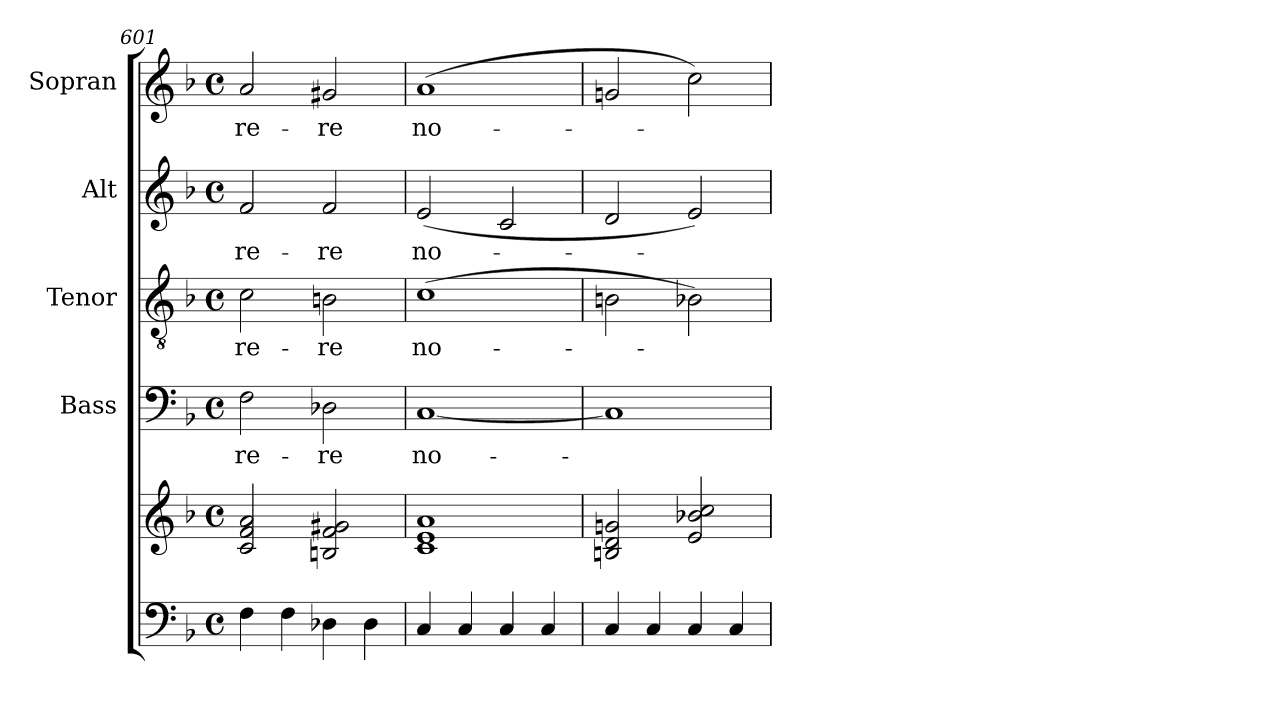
**kern	**kern	**kern	**text	**kern	**text	**kern	**text	**kern	**text
*part5	*part5	*part4	*part4	*part3	*part3	*part2	*part2	*part1	*part1
*staff6	*staff5	*staff4	*staff4	*staff3	*staff3	*staff2	*staff2	*staff1	*staff1
*	*	*I"Bass	*	*I"Tenor	*	*I"Alt	*	*I"Sopran	*
*	*	*I'B.	*	*I'T.	*	*I'A.	*	*I'S.	*
*clefF4	*clefG2	*clefF4	*	*clefGv2	*	*clefG2	*	*clefG2	*
*k[b-]	*k[b-]	*k[b-]	*	*k[b-]	*	*k[b-]	*	*k[b-]	*
*F:	*F:	*F:	*	*F:	*	*F:	*	*F:	*
*M4/4	*M4/4	*M4/4	*	*M4/4	*	*M4/4	*	*M4/4	*
*met(c)	*met(c)	*met(c)	*	*met(c)	*	*met(c)	*	*met(c)	*
=601	=601	=601	=601	=601	=601	=601	=601	=601	=601
!	!	!	!LO:LY:b	!	!LO:LY:b	!	!LO:LY:b	!	!LO:LY:b
4F\	2c/ 2f/ 2a/	2F\	-re-	2c\	-re-	2f/	-re-	2a/	-re-
4F\	.	.	.	.	.	.	.	.	.
!	!	!	!LO:LY:b	!	!LO:LY:b	!	!LO:LY:b	!	!LO:LY:b
4D-X\	2Bn/ 2f/ 2g#X/	2D-X\	-re	2Bn\	-re	2f/	-re	2g#X/	-re
4D-\	.	.	.	.	.	.	.	.	.
=602	=602	=602	=602	=602	=602	=602	=602	=602	=602
!	!	!	!LO:LY:b	!	!LO:LY:b	!	!LO:LY:b	!	!LO:LY:b
4C/	1c 1e 1a	[1C	no-	(>1c	no-	(<2e/	no-	(>1a	no-
4C/	.	.	.	.	.	.	.	.	.
4C/	.	.	.	.	.	2c/	.	.	.
4C/	.	.	.	.	.	.	.	.	.
=603	=603	=603	=603	=603	=603	=603	=603	=603	=603
4C/	2Bn/ 2d/ 2gn/	1C]	.	2Bn\	.	2d/	.	2gn/	.
4C/	.	.	.	.	.	.	.	.	.
4C/	2e/ 2b-X/ 2cc/	.	.	2B-X\)	.	2e/)	.	2cc\)	.
4C/	.	.	.	.	.	.	.	.	.
=	=	=	=	=	=	=	=	=	=
*-	*-	*-	*-	*-	*-	*-	*-	*-	*-
